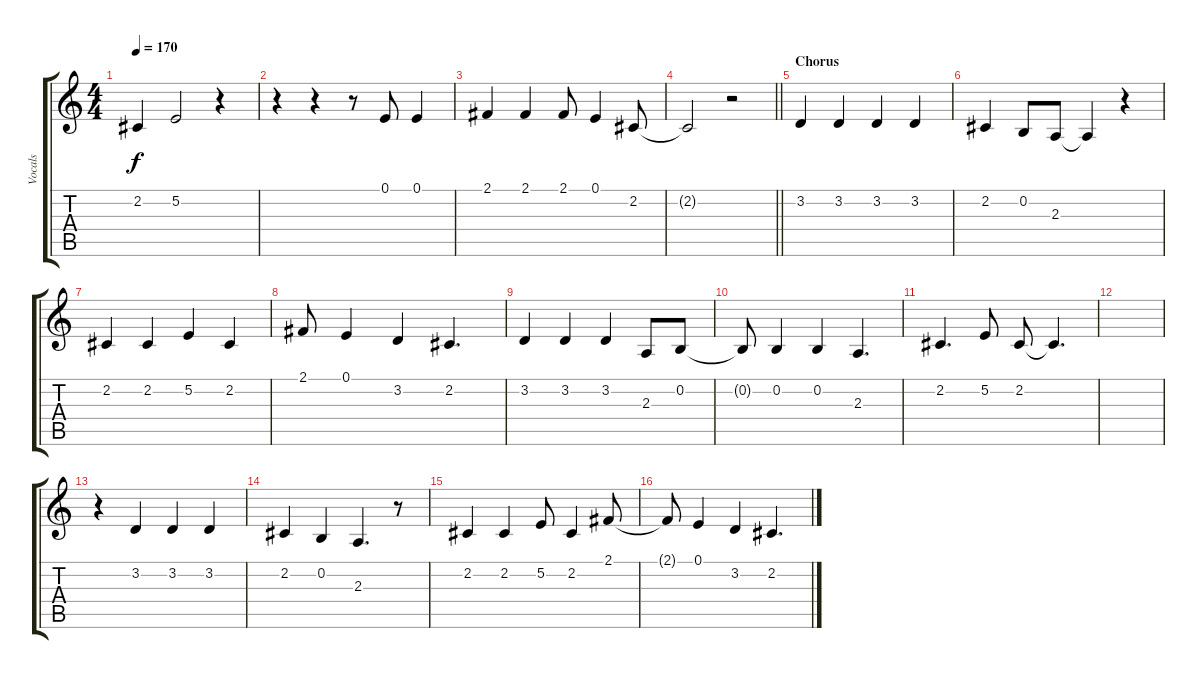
\track ("Vocals" "Vocals") {instrument altosax}
\staff {score tabs}
\tuning (E4 B3 G3 D3 A2 E2) {hide}
\ts (4 4)
\tempo 170
\clef g2
\ks c
2.2.4{dy f} 5.2.2 r.4 |
r.4 r.4 r.8 0.1.8 0.1.4 |
2.1.4 2.1.4 2.1.8 0.1.4 2.2.8 |
\barLineRight lightlight
2.2{t}.2 r.2 |
\section ("" "Chorus")
3.2.4 3.2.4 3.2.4 3.2.4 |
2.2.4 0.2.8 2.3.8 2.3{t}.4 r.4 |
2.2.4 2.2.4 5.2.4 2.2.4 |
2.1.8 0.1.4 3.2.4 2.2.4{d} |
3.2.4 3.2.4 3.2.4 2.3.8 0.2.8 |
0.2{t}.8 0.2.4 0.2.4 2.3.4{d} |
2.2.4{d} 5.2.8 2.2.8 2.2{t}.4{d} |
|
r.4 3.2.4 3.2.4 3.2.4 |
2.2.4 0.2.4 2.3.4{d} r.8 |
2.2.4 2.2.4 5.2.8 2.2.4 2.1.8 |
2.1{t}.8 0.1.4 3.2.4 2.2.4{d}
